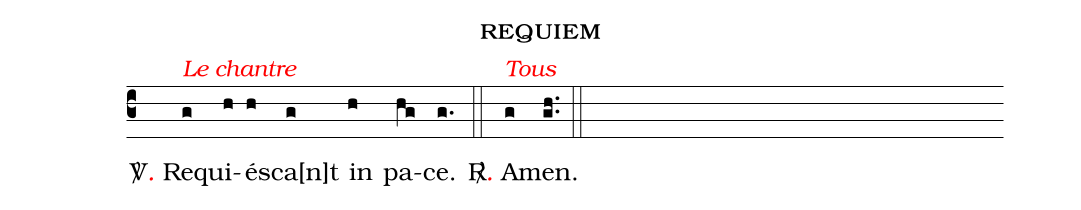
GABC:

name: requiem;
%%
(c3) <alt>\rubrica{Le chantre}</alt>
<sp>V/</sp><v>{\rubrum.}</v> R{e}(g)qui(h)é(h)sca<v>[</v>n<v>]</v>t(g) in(h) pa(hg)ce.(g.) (::)

<sp>R/</sp><v>{\rubrum.}</v> A<alt>\rubrica{Tous}</alt>(g)men.(gh..) (::)
